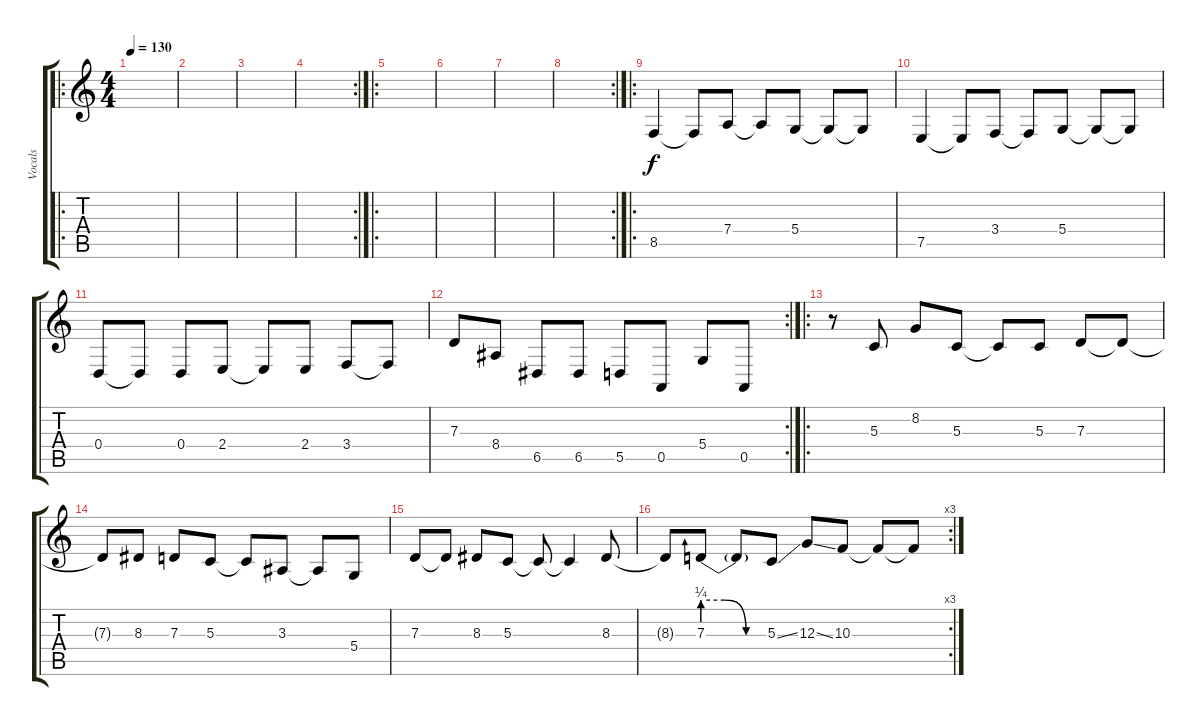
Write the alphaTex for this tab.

\track ("Vocals" "Vocals") {instrument lead6voice}
\staff {score tabs}
\tuning (E4 B3 G3 D3 A2 E2) {hide}
\ro
\ts (4 4)
\tempo 130
\clef g2
\ks c
|
|
|
\rc 2
|
\ro
|
|
|
\rc 2
|
\ro
8.5.4 8.5{t}.8 7.4.8 7.4{t}.8 5.4.8 5.4{t}.8 5.4{t}.8 |
7.5.4 7.5{t}.8 3.4.8 3.4{t}.8 5.4.8 5.4{t}.8 5.4{t}.8 |
0.4.8 0.4{t}.8 0.4.8 2.4.8 2.4{t}.8 2.4.8 3.4.8 3.4{t}.8 |
\rc 2
7.3.8 8.4.8 6.5.8 6.5.8 5.5.8 0.5.8 5.4.8 0.5.8 |
\ro
r.8 5.3.8 8.2.8 5.3.8 5.3{t}.8 5.3.8 7.3.8 7.3{t}.8 |
7.3{t}.8 8.3.8 7.3.8 5.3.8 5.3{t}.8 3.3.8 3.3{t}.8 5.4.8 |
7.3.8 7.3{t}.8 8.3.8 5.3.8 5.3{t}.8 5.3{t}.4 8.3.8 |
\rc 3
8.3{t}.8 7.3{be (custom 0 1 20 1 40 0 60 0)}.8 7.3{t}.8 5.3{ss}.8 12.3{ss}.8 10.3.8 10.3{t}.8 10.3{t}.8
